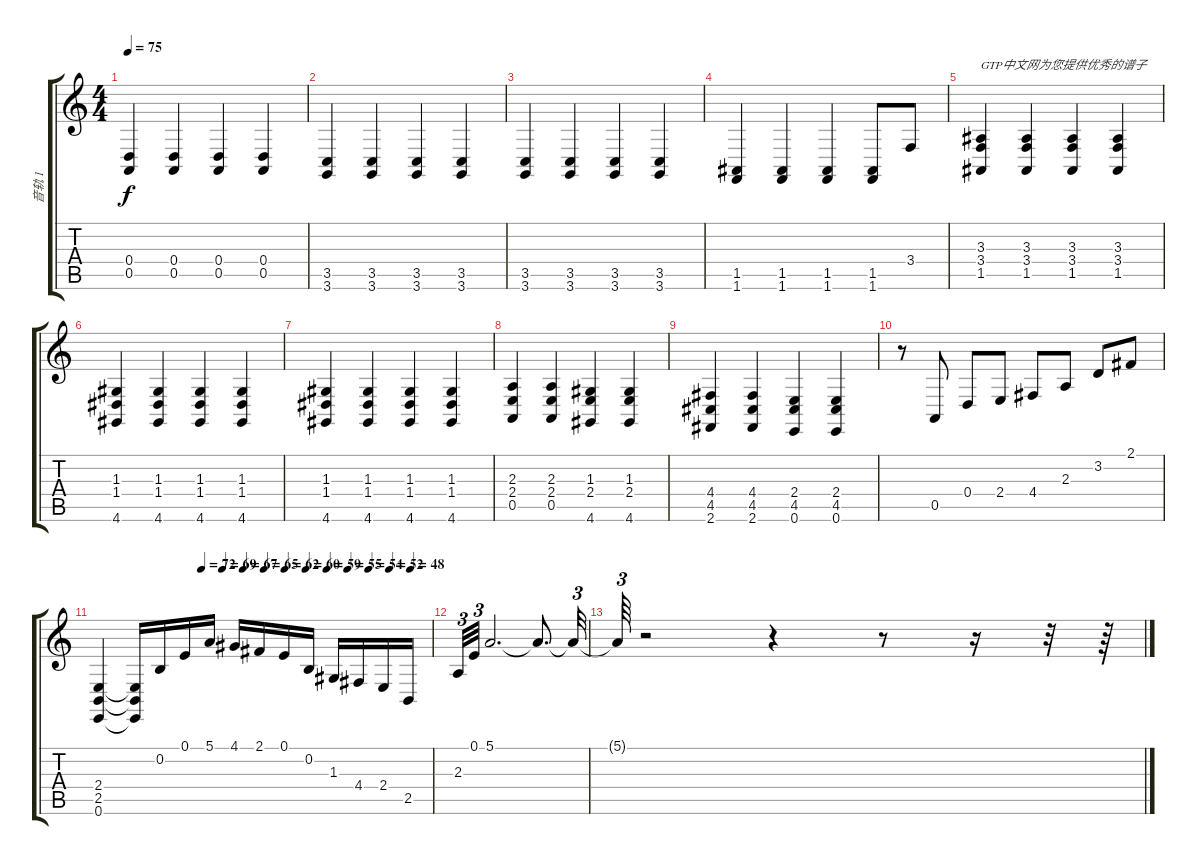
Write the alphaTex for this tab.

\track ("音轨 1" "音轨 1") {instrument acousticgrandpiano}
\staff {score tabs}
\tuning (E4 B3 G3 D3 A2 E2) {hide}
\ts (4 4)
\tempo 75
\clef g2
\ks c
(0.4 0.5).4{dy f} (0.4 0.5).4 (0.4 0.5).4 (0.4 0.5).4 |
(3.5 3.6).4 (3.5 3.6).4 (3.5 3.6).4 (3.5 3.6).4 |
(3.5 3.6).4 (3.5 3.6).4 (3.5 3.6).4 (3.5 3.6).4 |
(1.5 1.6).4 (1.5 1.6).4 (1.5 1.6).4 (1.5 1.6).8 3.4.8 |
(3.3 3.4 1.5).4{txt "GTP中文网为您提供优秀的谱子"} (3.3 3.4 1.5).4 (3.3 3.4 1.5).4 (3.3 3.4 1.5).4 |
(1.3 1.4 4.6).4 (1.3 1.4 4.6).4 (1.3 1.4 4.6).4 (1.3 1.4 4.6).4 |
(1.3 1.4 4.6).4 (1.3 1.4 4.6).4 (1.3 1.4 4.6).4 (1.3 1.4 4.6).4 |
(2.3 2.4 0.5).4 (2.3 2.4 0.5).4 (1.3 2.4 4.6).4 (1.3 2.4 4.6).4 |
(4.4 4.5 2.6).4 (4.4 4.5 2.6).4 (2.4 4.5 0.6).4 (2.4 4.5 0.6).4 |
r.8 0.5.8 0.4.8 2.4.8 4.4.8 2.3.8 3.2.8 2.1.8 |
\tempo (72 0.3125)
\tempo (69 0.375)
\tempo (67 0.4375)
\tempo (65 0.5)
\tempo (62 0.5625)
\tempo (60 0.625)
\tempo (59 0.6875)
\tempo (55 0.75)
\tempo (54 0.8125)
\tempo (52 0.875)
\tempo (48 0.9375)
(2.4 2.5 0.6).4 (2.4{t} 2.5{t} 0.6{t}).16 0.2.16 0.1.16 5.1.16 4.1.16 2.1.16 0.1.16 0.2.16 1.3.16 4.4.16 2.4.16 2.5.16 |
2.3.32{tu (3 2)} 0.1.32{tu (3 2)} 5.1.2{d} 5.1{t}.8{d} 5.1{t}.32{tu (3 2)} |
5.1{t}.64{tu (3 2)} r.2 r.4 r.8 r.16 r.32 r.64
